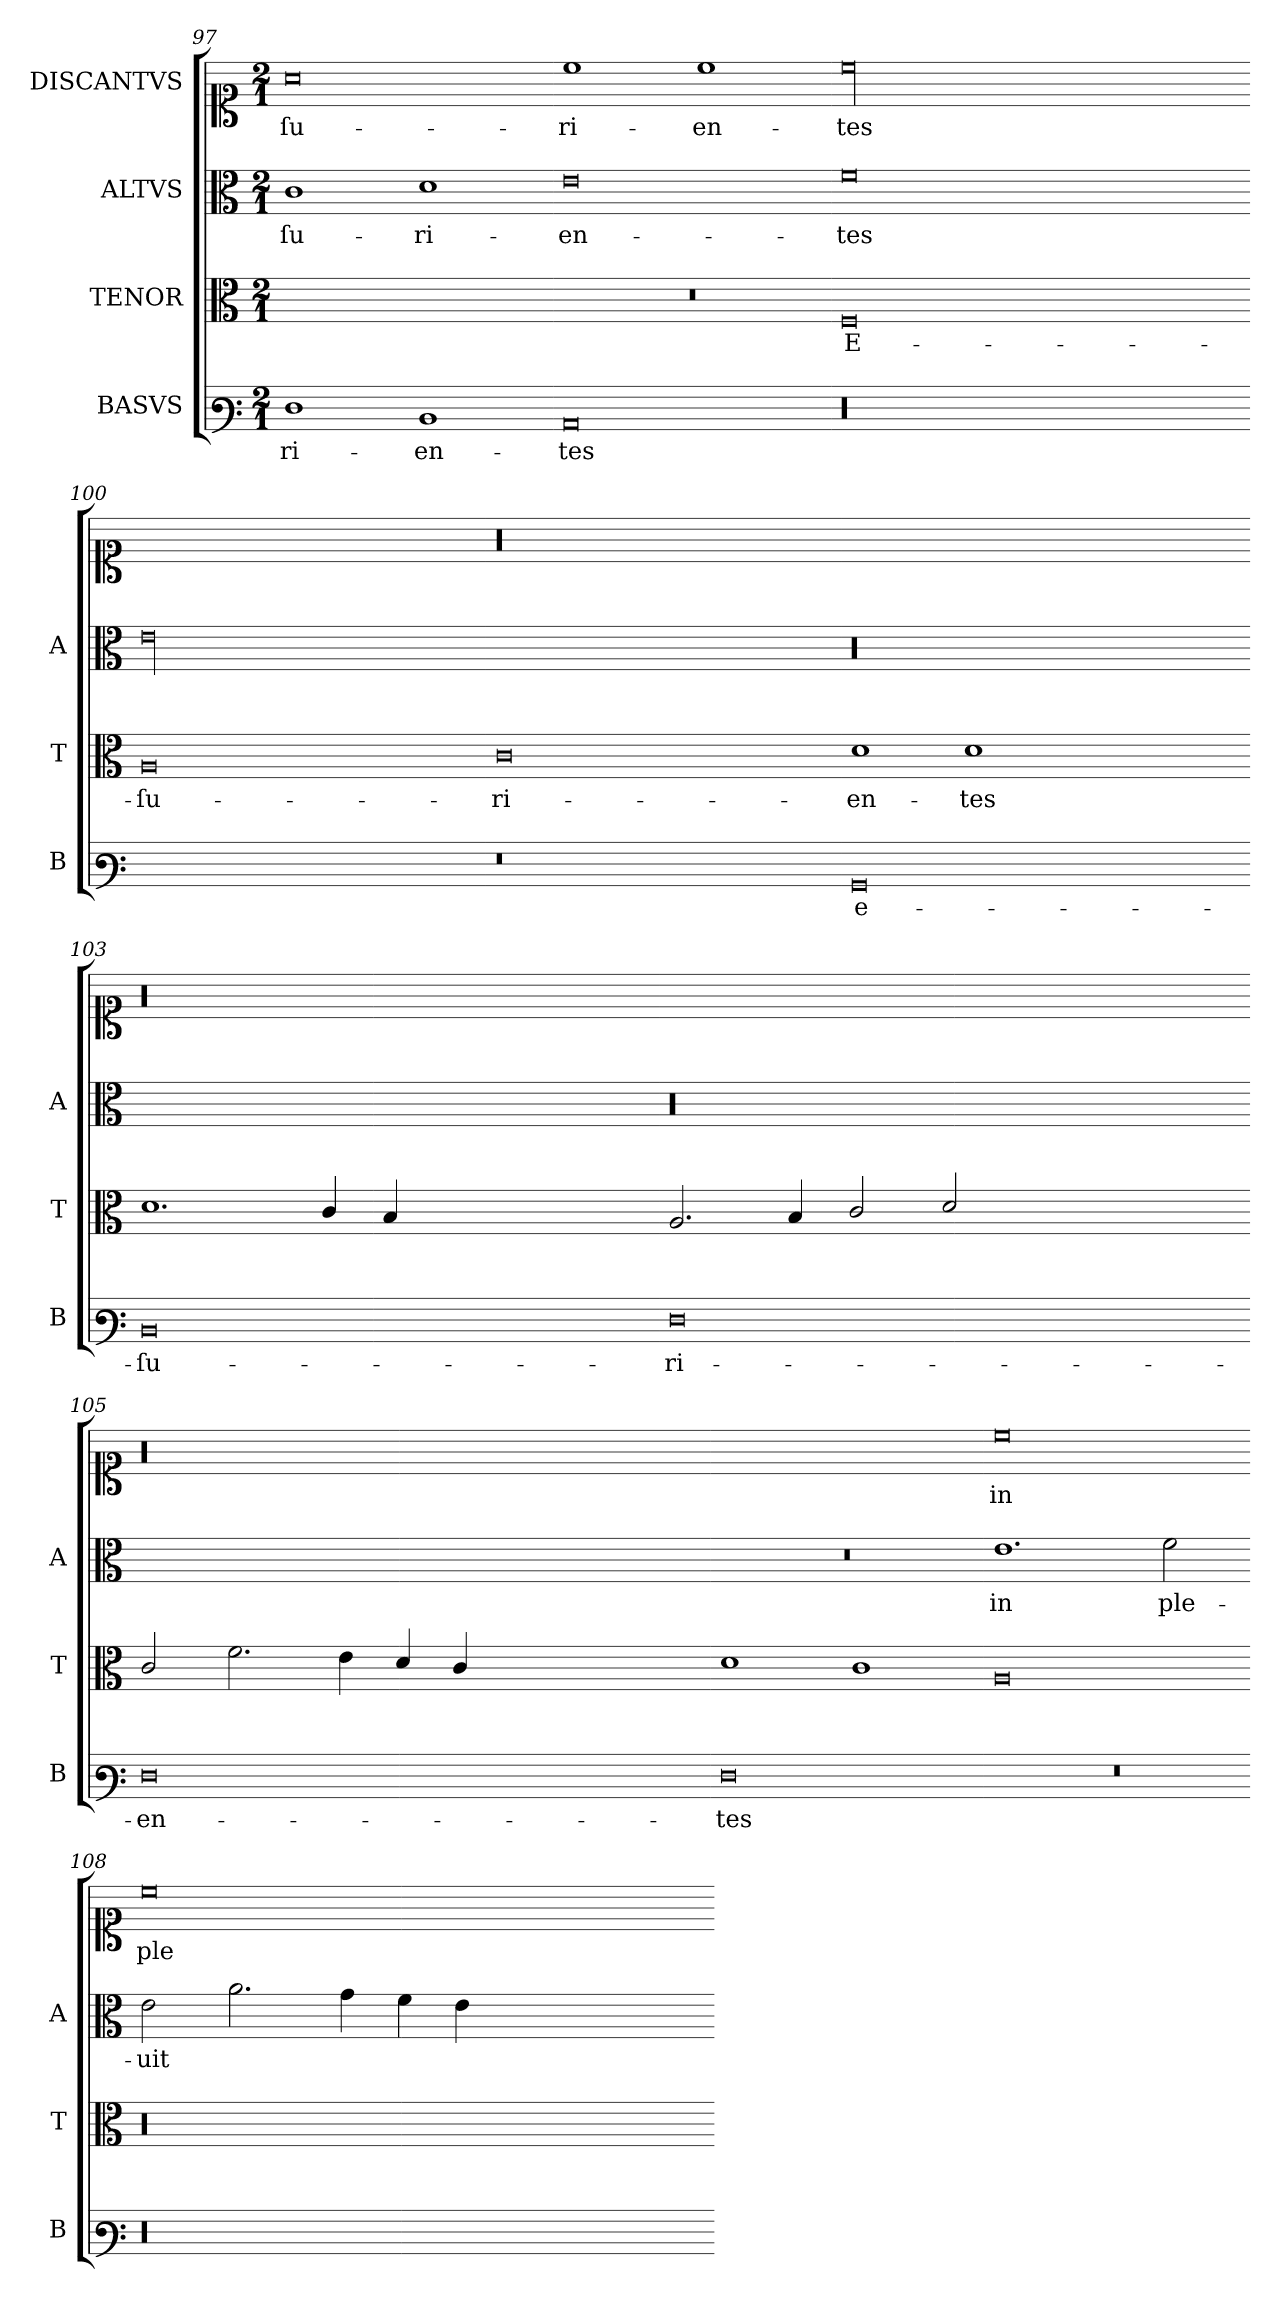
**kern	**text	**kern	**text	**kern	**text	**kern	**text
*part4	*part4	*part3	*part3	*part2	*part2	*part1	*part1
*staff4	*staff4	*staff3	*staff3	*staff2	*staff2	*staff1	*staff1
*I"BASVS	*	*I"TENOR	*	*I"ALTVS	*	*I"DISCANTVS	*
*I'B	*	*I'T	*	*I'A	*	*	*
*clefF3	*	*clefC3	*	*clefC3	*	*clefC1	*
*k[]	*	*k[]	*	*k[]	*	*k[]	*
*A:aeo	*	*A:aeo	*	*A:aeo	*	*A:aeo	*
*M2/1	*	*M2/1	*	*M2/1	*	*M2/1	*
=97	=97	=97	=97	=97	=97	=97	=97
1F	-ri-	0ryy	.	1c	-ſu-	0a	-ſu-
1D	-en-	.	.	1d	-ri-	.	.
=98-	=98-	=98-	=98-	=98-	=98-	=98-	=98-
0C	-tes	0r	.	0e	-en-	1cc	-ri-
.	.	.	.	.	.	1cc	-en-
=99-	=99-	=99-	=99-	=99-	=99-	=99-	=99-
00r	.	0F	E-	0f	-tes	00cc	-tes
.	.	0ryy	.	0ryy	.	.	.
=100-	=100-	=100-	=100-	=100-	=100-	=100-	=100-
00ryy	.	0A	-ſu-	00e	.	00ryy	.
.	.	0ryy	.	.	.	.	.
=101-	=101-	=101-	=101-	=101-	=101-	=101-	=101-
0r	.	0c	-ri-	00ryy	.	00r	.
0ryy	.	0ryy	.	.	.	.	.
=102-	=102-	=102-	=102-	=102-	=102-	=102-	=102-
0BB	e-	1d	-en-	00r	.	00ryy	.
.	.	1d	-tes	.	.	.	.
0ryy	.	0ryy	.	.	.	.	.
=103-	=103-	=103-	=103-	=103-	=103-	=103-	=103-
0D	-ſu-	1.d	.	00ryy	.	00r	.
.	.	4c/	.	.	.	.	.
.	.	4B/	.	.	.	.	.
0ryy	.	0ryy	.	.	.	.	.
=104-	=104-	=104-	=104-	=104-	=104-	=104-	=104-
0F	-ri-	2.A/	.	00r	.	00ryy	.
.	.	4B/	.	.	.	.	.
.	.	2c/	.	.	.	.	.
.	.	2d/	.	.	.	.	.
0ryy	.	0ryy	.	.	.	.	.
=105-	=105-	=105-	=105-	=105-	=105-	=105-	=105-
0F	-en-	2c/	.	00ryy	.	00r	.
.	.	2.f\	.	.	.	.	.
.	.	4e\	.	.	.	.	.
.	.	4d/	.	.	.	.	.
.	.	4c/	.	.	.	.	.
0ryy	.	0ryy	.	.	.	.	.
=106-	=106-	=106-	=106-	=106-	=106-	=106-	=106-
0F	-tes	1d	.	0r	.	0ryy	.
.	.	1c	.	.	.	.	.
=107-	=107-	=107-	=107-	=107-	=107-	=107-	=107-
0r	.	0A	.	1.e	in	0cc	in
.	.	.	.	2f\	ple-	.	.
=108-	=108-	=108-	=108-	=108-	=108-	=108-	=108-
00r	.	00r	.	2e\	-uit	0cc	ple-
.	.	.	.	2.a\	.	.	.
.	.	.	.	4g\	.	.	.
.	.	.	.	4f\	.	.	.
.	.	.	.	4e\	.	.	.
.	.	.	.	0ryy	.	0ryy	.
=-	=-	=-	=-	=-	=-	=-	=-
*-	*-	*-	*-	*-	*-	*-	*-
